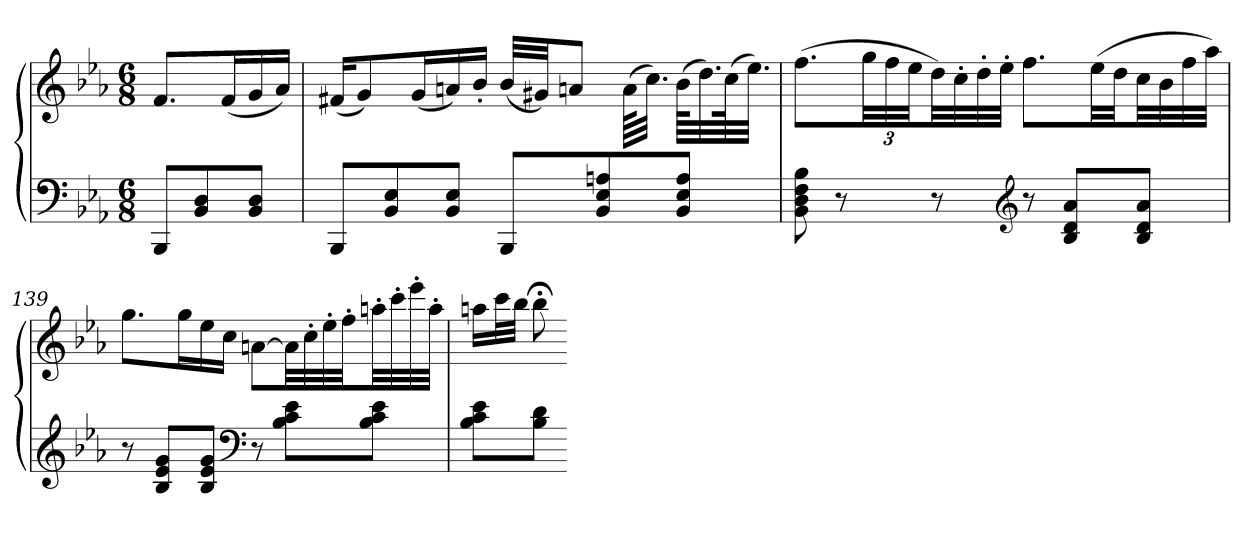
**kern	**kern
*part1	*part1
*staff2	*staff1
*clefF4	*clefG2
*k[b-e-a-]	*k[b-e-a-]
*M6/8	*M6/8
=	=
8BBB-L	8.fL
8BB- 8D	.
.	(16fL
8BB- 8DJ	16g
.	16a-JJ)
=137	=137
8BBB-L	(16f#XKL
.	8g)
8BB- 8E-	.
.	(16gL
8BB- 8E-J	16an)
.	16b-'JJ
8BBB-L	(32b-LLL
.	32g#XJJ)
.	8anJ
8BB- 8E- 8An	.
.	(64aKLLL
.	32.ccJJJ)
8BB- 8E- 8AJ	(64b-KLLL
.	32.dd)
.	(64ccK
.	32.ee-JJJ)
=138	=138
8BB- 8D 8F 8B-	(8.ffL
8r	.
.	48ggLL
.	48ff
.	48ee-JJ
8r	32ddLL)
.	32cc'
.	32dd'
.	32ee-'JJJ
*clefG2	*
8r	8.ffL
8B- 8d 8a-L	.
.	(32ee-LL
.	32ddJJ
8B- 8d 8a-J	32ccLL
.	32b-
.	32ff
.	32aa-JJJ)
=139	=139
8r	8.ggL
8B- 8e- 8gL	.
.	16ggL
8B- 8e- 8gJ	16ee-
.	16ccJJ
*clefF4	*
8r	[8anL
8B- 8c 8e-L	32aLL]
.	32cc'
.	32ee-'
.	32ff'JJ
8B- 8c 8e-J	32aan'LL
.	32ccc'
.	32eee-'
.	32aa'JJJ
=140	=140
8B- 8c 8e-L	16aanLL
.	32cccL
.	32bb-JJJ
8B- 8dJ	8bb-;<
=-	=-
*-	*-
